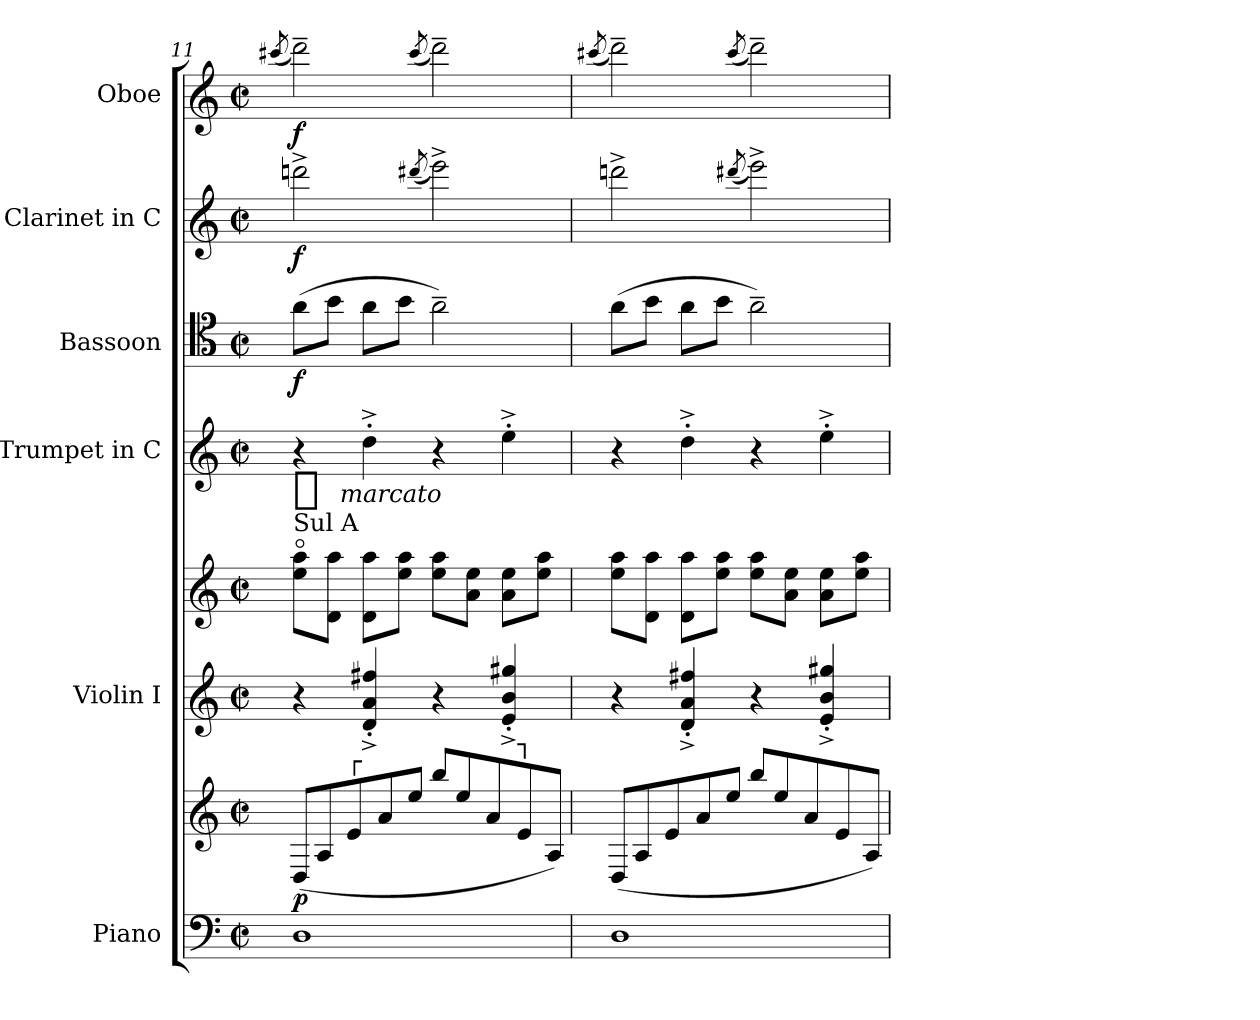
**kern	**kern	**dynam	**kern	**kern	**kern	**dynam	**kern	**dynam	**kern	**dynam	**kern	**dynam
*part6	*part6	*part6	*part5	*part5	*part4	*part4	*part3	*part3	*part2	*part2	*part1	*part1
*staff8	*staff7	*staff7/8	*staff6	*staff5	*staff4	*staff4	*staff3	*staff3	*staff2	*staff2	*staff1	*staff1
*I"Piano	*	*	*I"Violin I	*	*I"Trumpet in C	*	*I"Bassoon	*	*I"Clarinet in C	*	*I"Oboe	*
*I'Pno.	*	*	*I'Vln. I	*	*I'Tpt.	*	*I'Bsn.	*	*I'Cl.	*	*I'Ob.	*
*clefF4	*clefG2	*	*clefG2	*clefG2	*clefG2	*	*clefC4	*	*clefG2	*	*clefG2	*
*k[]	*k[]	*	*k[]	*k[]	*k[]	*	*k[]	*	*k[]	*	*k[]	*
*C:	*C:	*	*C:	*C:	*C:	*	*C:	*	*C:	*	*C:	*
*M2/2	*M2/2	*	*M2/2	*M2/2	*M2/2	*	*M2/2	*	*M2/2	*	*M2/2	*
*met(c|)	*met(c|)	*	*met(c|)	*met(c|)	*met(c|)	*	*met(c|)	*	*met(c|)	*	*met(c|)	*
=11	=11	=11	=11	=11	=11	=11	=11	=11	=11	=11	=11	=11
.	.	.	.	.	.	.	.	.	.	.	(8qccc#X/	.
*	*Xtuplet	*	*	*	*	*	*	*	*	*	*	*
!	!	!	!	!LO:TX:a:t=Sul A	!	!	!	!	!	!	!	!
!	!	!	!	!	!	!LO:DY:t=%s marcato	!	!	!	!	!	!
1D\	(10D/L	p	4r	8eeo< 8aao<L	4r	f	(8aL	f	2dddn^	f	2ddd~)	f
.	10A/	.	.	.	.	.	.	.	.	.	.	.
.	.	.	.	8d 8aaJ	.	.	8bJ	.	.	.	.	.
!	!LO:TX:a:t=┌	!	!	!	!	!	!	!	!	!	!	!
.	10e\	.	.	.	.	.	.	.	.	.	.	.
.	.	.	4d'^ 4a'^ 4ff#X'^	8d 8aaL	4dd'^	.	8aL	.	.	.	.	.
.	10a	.	.	.	.	.	.	.	.	.	.	.
.	.	.	.	8ee 8aaJ	.	.	8bJ	.	.	.	.	.
.	10eeJ	.	.	.	.	.	.	.	.	.	.	.
.	.	.	.	.	.	.	.	.	(8qddd#X/	.	(8qccc#/	.
.	10bb\L	.	4r	8ee 8aaL	4r	.	2a~)	.	2eee^)	.	2ddd~)	.
.	10ee	.	.	.	.	.	.	.	.	.	.	.
.	.	.	.	8a 8eeJ	.	.	.	.	.	.	.	.
.	10a	.	.	.	.	.	.	.	.	.	.	.
.	.	.	4e'^/ 4b'^/ 4gg#X'^/	8a 8eeL	4ee'^	.	.	.	.	.	.	.
!	!LO:TX:a:t=┐	!	!	!	!	!	!	!	!	!	!	!
.	10e	.	.	.	.	.	.	.	.	.	.	.
.	.	.	.	8ee 8aaJ	.	.	.	.	.	.	.	.
.	10A/J)	.	.	.	.	.	.	.	.	.	.	.
=12	=12	=12	=12	=12	=12	=12	=12	=12	=12	=12	=12	=12
.	.	.	.	.	.	.	.	.	.	.	(8qccc#X/	.
1D\	(10D/L	.	4r	8ee 8aaL	4r	.	(8aL	.	2dddn^	.	2ddd~)	.
.	10A/	.	.	.	.	.	.	.	.	.	.	.
.	.	.	.	8d 8aaJ	.	.	8bJ	.	.	.	.	.
.	10e\	.	.	.	.	.	.	.	.	.	.	.
.	.	.	4d'^ 4a'^ 4ff#X'^	8d 8aaL	4dd'^	.	8aL	.	.	.	.	.
.	10a	.	.	.	.	.	.	.	.	.	.	.
.	.	.	.	8ee 8aaJ	.	.	8bJ	.	.	.	.	.
.	10eeJ	.	.	.	.	.	.	.	.	.	.	.
.	.	.	.	.	.	.	.	.	(8qddd#X/	.	(8qccc#/	.
.	10bb\L	.	4r	8ee 8aaL	4r	.	2a~)	.	2eee^)	.	2ddd~)	.
.	10ee	.	.	.	.	.	.	.	.	.	.	.
.	.	.	.	8a 8eeJ	.	.	.	.	.	.	.	.
.	10a	.	.	.	.	.	.	.	.	.	.	.
.	.	.	4e'^/ 4b'^/ 4gg#X'^/	8a 8eeL	4ee'^	.	.	.	.	.	.	.
.	10e	.	.	.	.	.	.	.	.	.	.	.
.	.	.	.	8ee 8aaJ	.	.	.	.	.	.	.	.
.	10A/J)	.	.	.	.	.	.	.	.	.	.	.
=	=	=	=	=	=	=	=	=	=	=	=	=
*-	*-	*-	*-	*-	*-	*-	*-	*-	*-	*-	*-	*-
